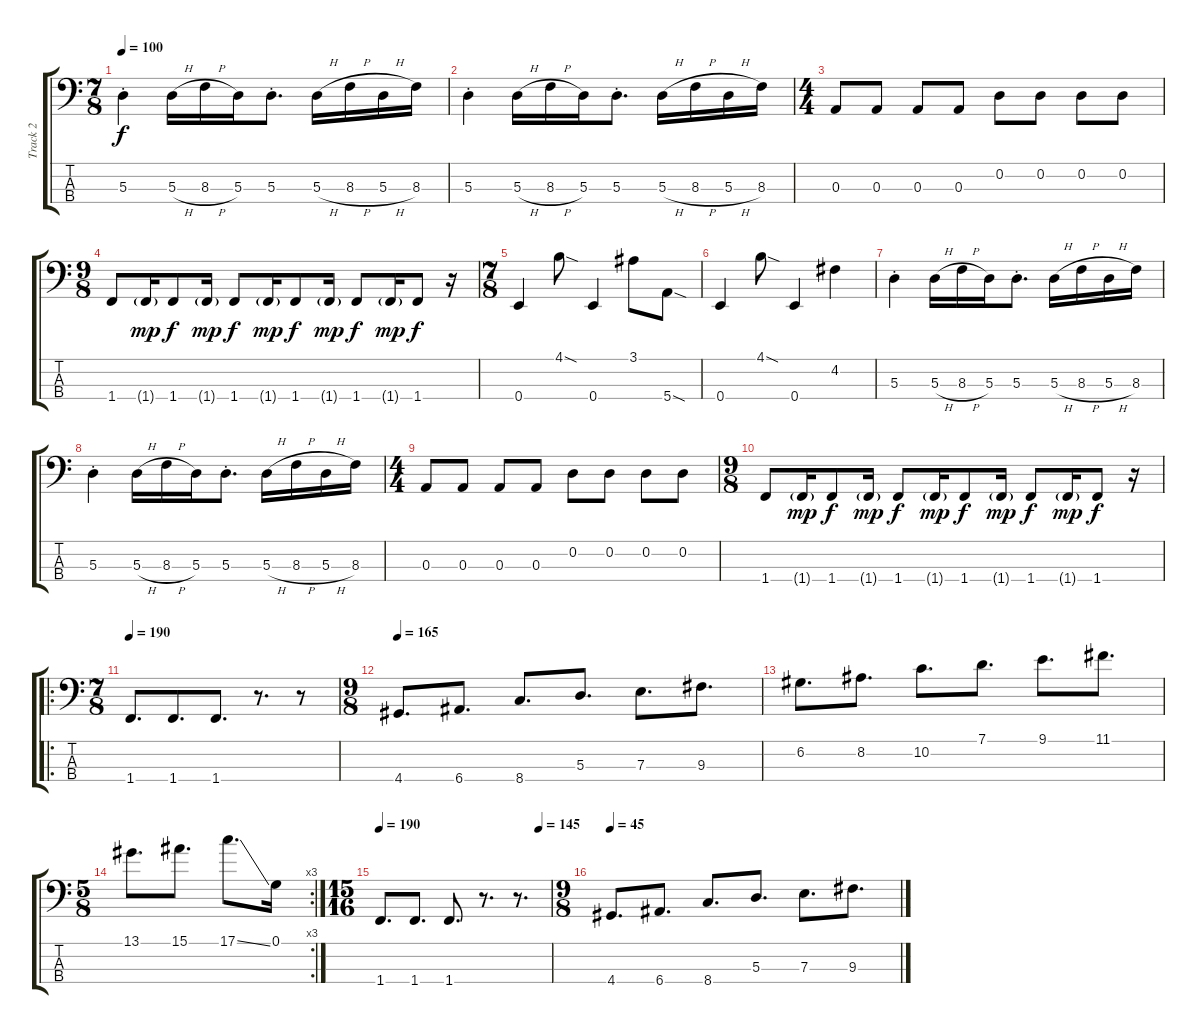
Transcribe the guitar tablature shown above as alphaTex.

\track ("Track 2" "Track 2") {instrument electricbassfinger}
\staff {score tabs}
\tuning (G2 D2 A1 E1) {hide}
\ts (7 8)
\tempo 100
\clef f4
\ks c
5.3{st}.4{dy f} 5.3{h}.16 8.3{h}.16 5.3.16 5.3{st}.8{d} 5.3{h}.16 8.3{h}.16 5.3{h}.16 8.3.16 |
5.3{st}.4 5.3{h}.16 8.3{h}.16 5.3.16 5.3{st}.8{d} 5.3{h}.16 8.3{h}.16 5.3{h}.16 8.3.16 |
\ts (4 4)
0.3.8 0.3.8 0.3.8 0.3.8 0.2.8 0.2.8 0.2.8 0.2.8 |
\ts (9 8)
1.4.8 1.4{g}.16{dy mp} 1.4.8{dy f} 1.4{g}.16{dy mp} 1.4.8{dy f} 1.4{g}.16{dy mp} 1.4.8{dy f} 1.4{g}.16{dy mp} 1.4.8{dy f} 1.4{g}.16{dy mp} 1.4.8{dy f} r.16 |
\ts (7 8)
0.4.4 4.1{sod}.8 0.4.4 3.1.8 5.4{sod}.8 |
0.4.4 4.1{sod}.8 0.4.4 4.2.4 |
5.3{st}.4 5.3{h}.16 8.3{h}.16 5.3.16 5.3{st}.8{d} 5.3{h}.16 8.3{h}.16 5.3{h}.16 8.3.16 |
5.3{st}.4 5.3{h}.16 8.3{h}.16 5.3.16 5.3{st}.8{d} 5.3{h}.16 8.3{h}.16 5.3{h}.16 8.3.16 |
\ts (4 4)
0.3.8 0.3.8 0.3.8 0.3.8 0.2.8 0.2.8 0.2.8 0.2.8 |
\ts (9 8)
1.4.8 1.4{g}.16{dy mp} 1.4.8{dy f} 1.4{g}.16{dy mp} 1.4.8{dy f} 1.4{g}.16{dy mp} 1.4.8{dy f} 1.4{g}.16{dy mp} 1.4.8{dy f} 1.4{g}.16{dy mp} 1.4.8{dy f} r.16 |
\ro
\ts (7 8)
\tempo 190
1.4.8{d} 1.4.8{d} 1.4.8{d} r.8{d} r.8 |
\ts (9 8)
\tempo 165
4.4.8{d} 6.4.8{d} 8.4.8{d} 5.3.8{d} 7.3.8{d} 9.3.8{d} |
6.2.8{d} 8.2.8{d} 10.2.8{d} 7.1.8{d} 9.1.8{d} 11.1.8{d} |
\rc 3
\ts (5 8)
13.1.8{d} 15.1.8{d} 17.1{ss}.8{d} 0.1.16 |
\ts (15 16)
\tempo 190
\tempo (145 0.9333333333333333)
1.4.8{d} 1.4.8{d} 1.4.8{d} r.8{d} r.8{d} |
\ts (9 8)
\tempo 45
4.4.8{d} 6.4.8{d} 8.4.8{d} 5.3.8{d} 7.3.8{d} 9.3.8{d}
